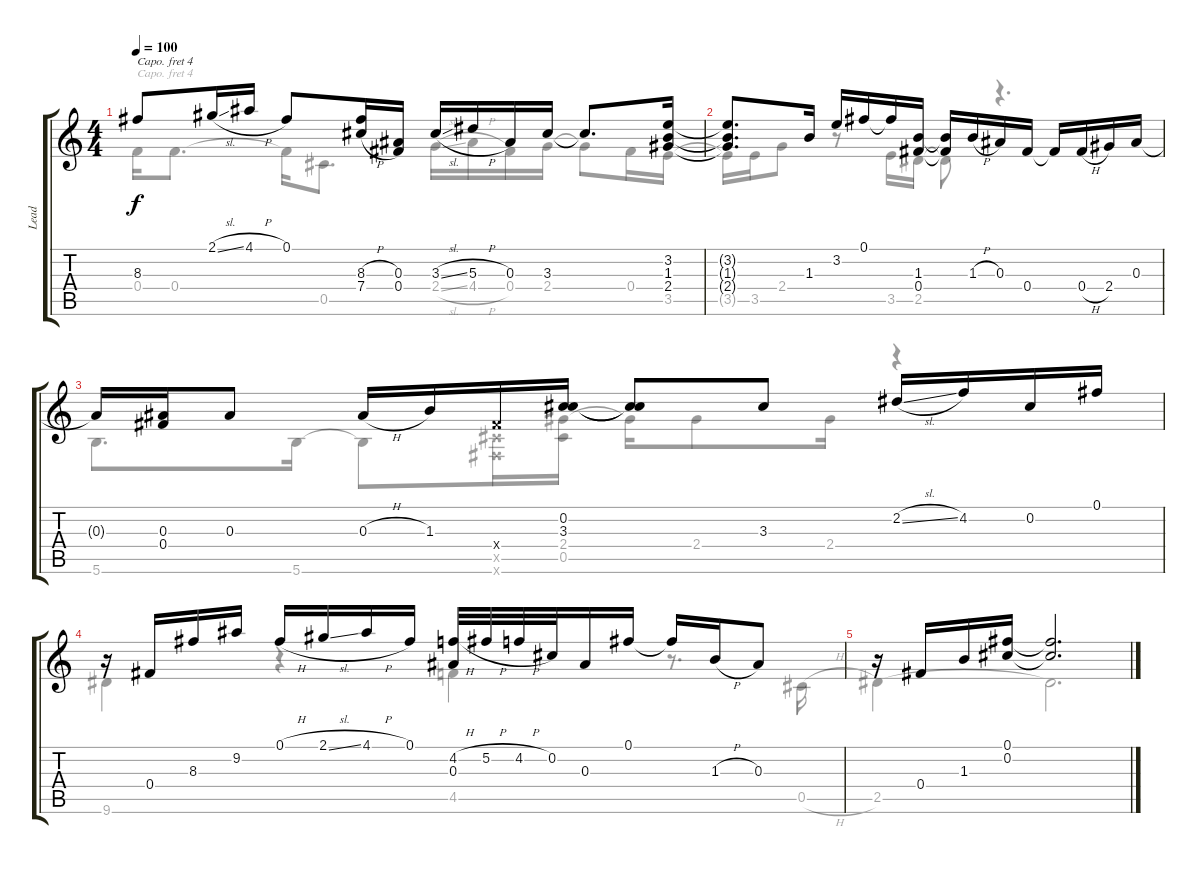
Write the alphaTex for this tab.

\track ("Lead" "Lead") {instrument acousticguitarsteel}
\staff {score tabs}
\capo 4
\tuning (D4 A3 Gb3 D3 A2 D2) {hide}
\voice
\ts (4 4)
\tempo 100
\clef g2
\ks c
8.3{t}.8{dy f} 2.1{sl}.16 4.1{h}.16 0.1.8 (8.3{h} 7.4{h}).16 (0.3 0.4).16 3.3{sl}.16 5.3{h}.16 0.3.16 3.3.16 3.3{t}.8{d} (3.2 1.3 2.4).16 |
(3.2{t} 1.3{t} 2.4{t}).8{d} 1.3.16 3.2.16 0.1.16 0.1{t}.16 (1.3 0.4).16 (1.3{t} 0.4{t}).16 1.3{h}.16 0.3.16 0.4.16 0.4{t}.16 0.4{h}.16 2.4.16 0.3.16 |
0.3{t}.16 (0.3 0.4).16 0.3.8 0.3{h}.16 1.3.16 0.4{x}.16 (0.2 3.3).16 (0.2{t} 3.3{t}).8 3.3.8 2.2{sl}.16 4.2.16 0.2.16 0.1.16 |
r.16 0.4.16 8.3.16 9.2.16 0.1{h}.16 2.1{sl}.16 4.1{h}.16 0.1.16 (4.2{h} 0.3).32 5.2{h}.32 4.2{h}.32 0.2.32 0.3.16 0.1.16 0.1{t}.16 1.3{h}.16 0.3.8 |
r.16 0.4.16 1.3.16 (0.1 0.2).16 (0.1{t} 0.2{t}).2{d}
\voice
\clef g2
\ottava regular
\simile none
\ks c
0.4{t}.16{dy f} 0.4.8{d} 0.4{t}.16 0.5.8{d} 2.4{sl}.16 4.4{h}.16 0.4.16 2.4.16 2.4{t}.8 0.4.16 3.5.16 |
3.5{t}.16 3.5.16 2.4.8 r.8 3.5.16 2.5.16 2.5{t}.8 r.4{d} |
5.6.8{d} 5.6.16 5.6{t}.8 (0.5{x} 0.6{x}).16 (2.4 0.5).16 2.4{t}.16 2.4.8 2.4.16 r.4 |
9.6.4 r.4 4.5.4 r.8{d} 0.5{h}.16 |
2.5.4 2.5{t}.2{d}
